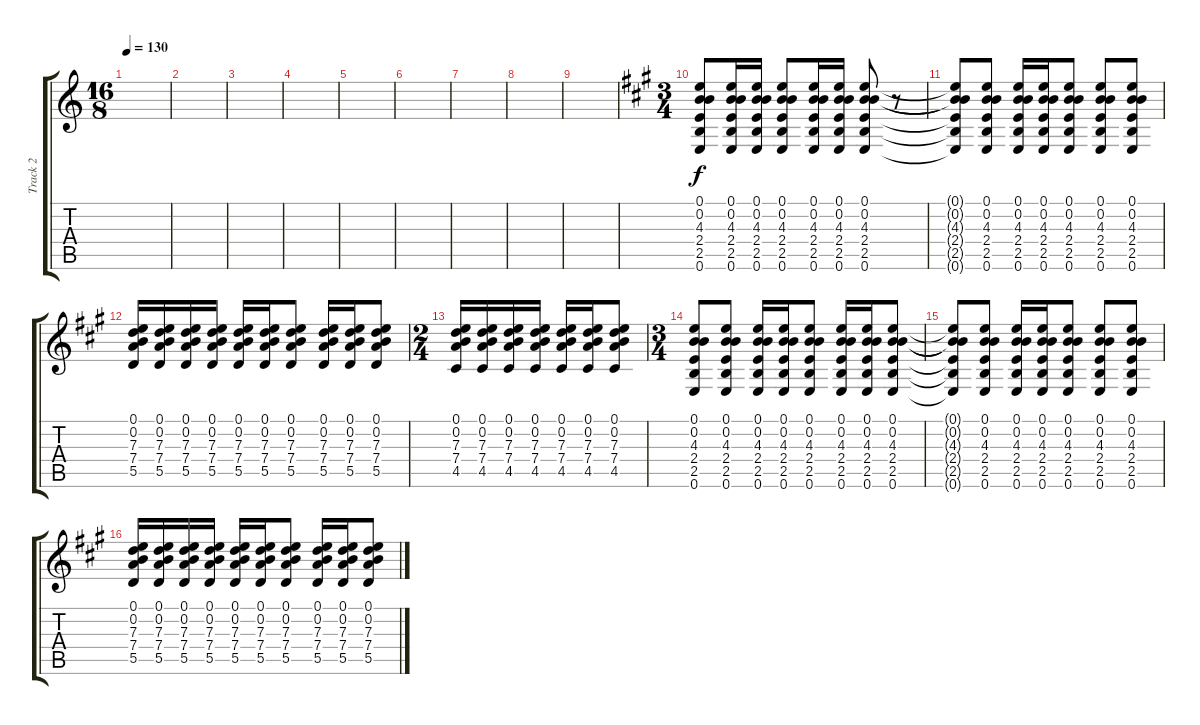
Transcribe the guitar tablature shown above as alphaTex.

\track ("Track 2" "Track 2") {instrument acousticguitarsteel}
\staff {score tabs}
\tuning (E4 B3 G3 D3 A2 E2) {hide}
\ts (16 8)
\tempo 130
\clef g2
\ks c
|
|
|
|
|
|
|
|
|
\ts (3 4)
\ks a
(0.1 0.2 4.3 2.4 2.5 0.6).8 (0.1 0.2 4.3 2.4 2.5 0.6).16 (0.1 0.2 4.3 2.4 2.5 0.6).16 (0.1 0.2 4.3 2.4 2.5 0.6).8 (0.1 0.2 4.3 2.4 2.5 0.6).16 (0.1 0.2 4.3 2.4 2.5 0.6).16 (0.1 0.2 4.3 2.4 2.5 0.6).8 r.8 |
(0.1{t} 0.2{t} 4.3{t} 2.4{t} 2.5{t} 0.6{t}).8 (0.1 0.2 4.3 2.4 2.5 0.6).8 (0.1 0.2 4.3 2.4 2.5 0.6).16 (0.1 0.2 4.3 2.4 2.5 0.6).16 (0.1 0.2 4.3 2.4 2.5 0.6).8 (0.1 0.2 4.3 2.4 2.5 0.6).8 (0.1 0.2 4.3 2.4 2.5 0.6).8 |
(0.1 0.2 7.3 7.4 5.5).16 (0.1 0.2 7.3 7.4 5.5).16 (0.1 0.2 7.3 7.4 5.5).16 (0.1 0.2 7.3 7.4 5.5).16 (0.1 0.2 7.3 7.4 5.5).16 (0.1 0.2 7.3 7.4 5.5).16 (0.1 0.2 7.3 7.4 5.5).8 (0.1 0.2 7.3 7.4 5.5).16 (0.1 0.2 7.3 7.4 5.5).16 (0.1 0.2 7.3 7.4 5.5).8 |
\ts (2 4)
(0.1 0.2 7.3 7.4 4.5).16 (0.1 0.2 7.3 7.4 4.5).16 (0.1 0.2 7.3 7.4 4.5).16 (0.1 0.2 7.3 7.4 4.5).16 (0.1 0.2 7.3 7.4 4.5).16 (0.1 0.2 7.3 7.4 4.5).16 (0.1 0.2 7.3 7.4 4.5).8 |
\ts (3 4)
(0.1 0.2 4.3 2.4 2.5 0.6).8 (0.1 0.2 4.3 2.4 2.5 0.6).8 (0.1 0.2 4.3 2.4 2.5 0.6).16 (0.1 0.2 4.3 2.4 2.5 0.6).16 (0.1 0.2 4.3 2.4 2.5 0.6).8 (0.1 0.2 4.3 2.4 2.5 0.6).16 (0.1 0.2 4.3 2.4 2.5 0.6).16 (0.1 0.2 4.3 2.4 2.5 0.6).8 |
(0.1{t} 0.2{t} 4.3{t} 2.4{t} 2.5{t} 0.6{t}).8 (0.1 0.2 4.3 2.4 2.5 0.6).8 (0.1 0.2 4.3 2.4 2.5 0.6).16 (0.1 0.2 4.3 2.4 2.5 0.6).16 (0.1 0.2 4.3 2.4 2.5 0.6).8 (0.1 0.2 4.3 2.4 2.5 0.6).8 (0.1 0.2 4.3 2.4 2.5 0.6).8 |
(0.1 0.2 7.3 7.4 5.5).16 (0.1 0.2 7.3 7.4 5.5).16 (0.1 0.2 7.3 7.4 5.5).16 (0.1 0.2 7.3 7.4 5.5).16 (0.1 0.2 7.3 7.4 5.5).16 (0.1 0.2 7.3 7.4 5.5).16 (0.1 0.2 7.3 7.4 5.5).8 (0.1 0.2 7.3 7.4 5.5).16 (0.1 0.2 7.3 7.4 5.5).16 (0.1 0.2 7.3 7.4 5.5).8
